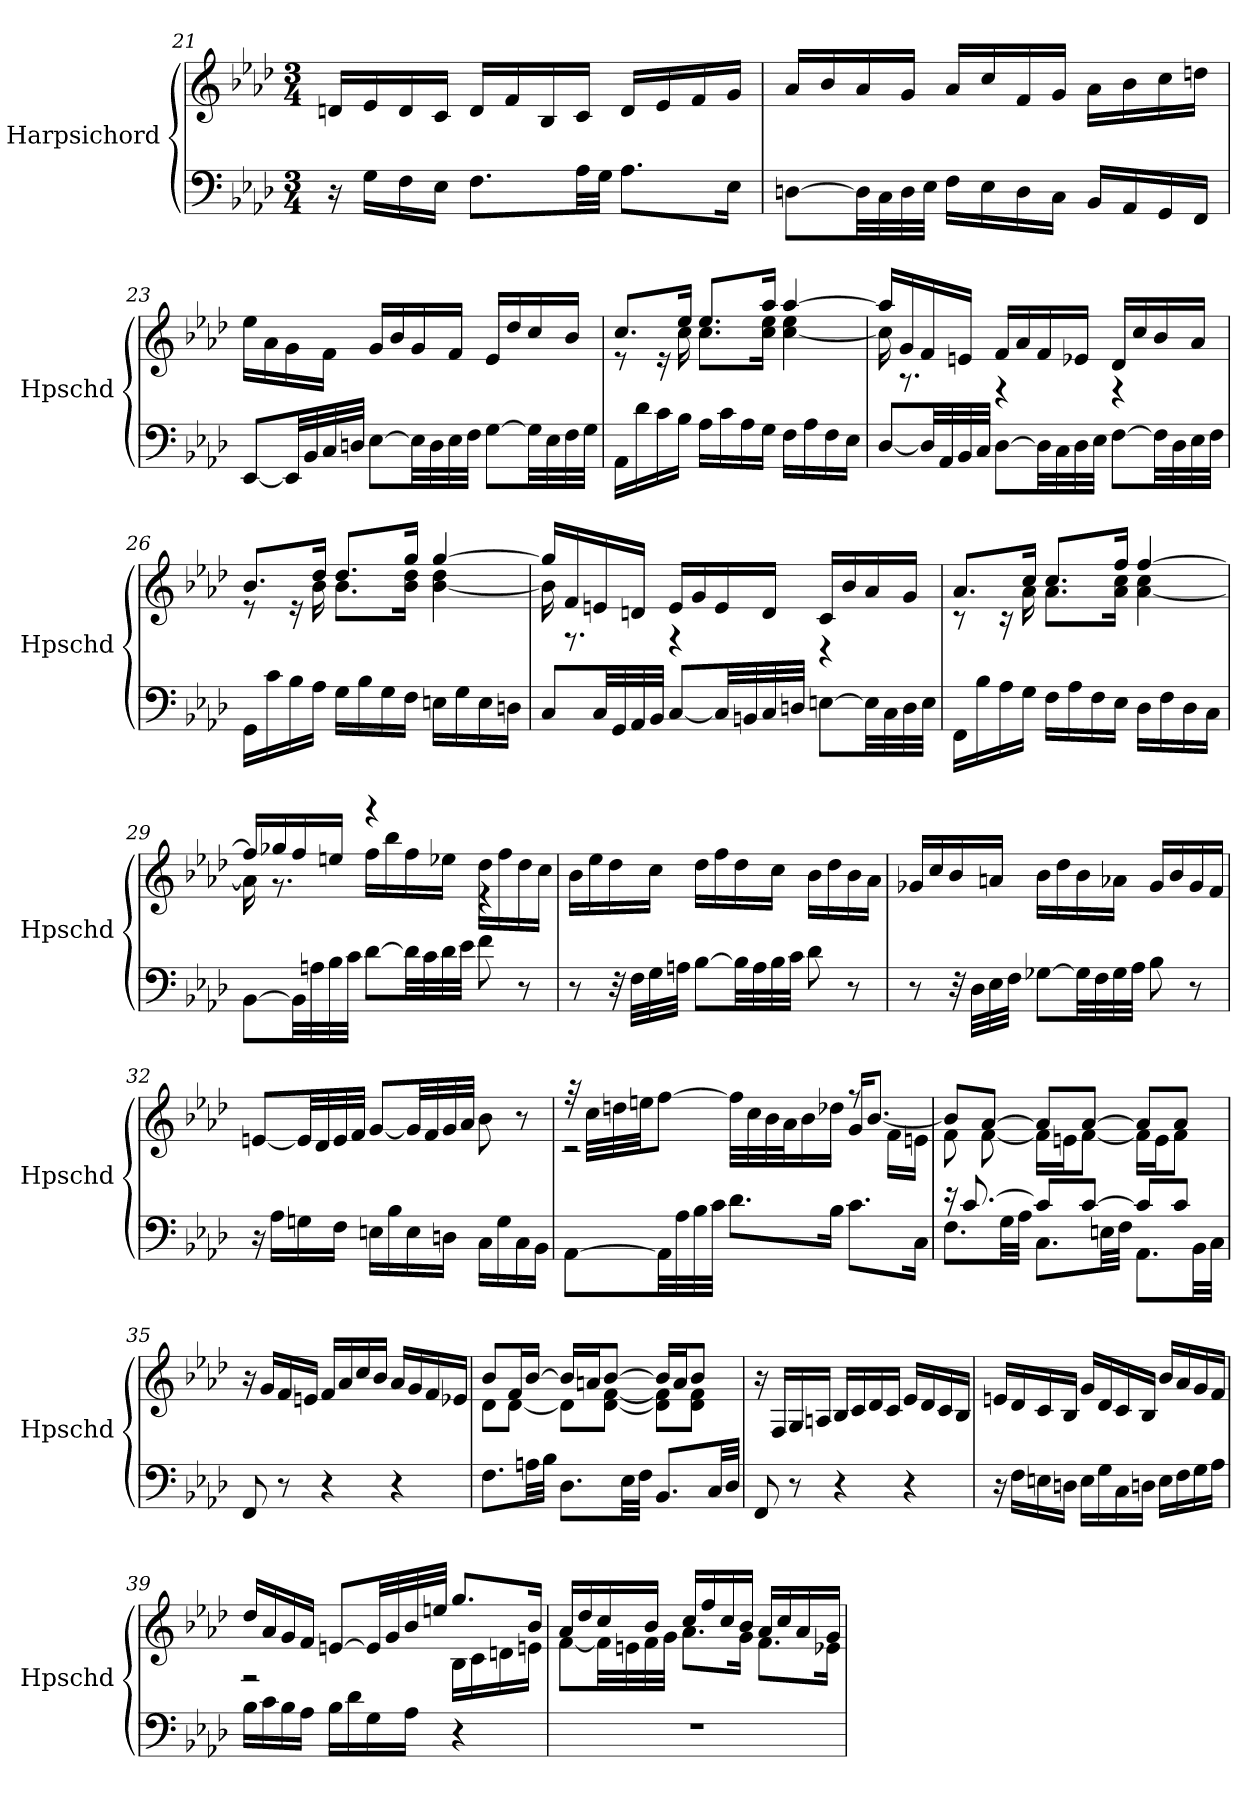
**kern	**kern
*part1	*part1
*staff2	*staff1
*I"Harpsichord	*
*I'Hpschd	*
*clefF4	*clefG2
*k[b-e-a-d-]	*k[b-e-a-d-]
*A-:	*A-:
*M3/4	*M3/4
=21	=21
16r	16dn/LL
16G\LL	16e-/
16F\	16d/
16E-\JJ	16c/JJ
8.F\L	16d/LL
.	16f/
.	16B-/
32A-\LL	16c/JJ
32G\JJJ	.
8.A-\L	16d/LL
.	16e-/
.	16f/
16E-\Jk	16g/JJ
=22	=22
[8Dn\L	16a-/LL
.	16b-/
32D\LL]	16a-/
32C\	.
32D\	16g/JJ
32E-\JJJ	.
16F\LL	16a-/LL
16E-\	16cc/
16D\	16f/
16C\JJ	16g/JJ
16BB-/LL	16a-\LL
16AA-/	16b-\
16GG/	16cc\
16FF/JJ	16ddn\JJ
=23	=23
[8EE-/L	16ee-\LL
.	16a-\
32EE-/LL]	16g\
32BB-/	.
32C/	16f\JJ
32Dn/JJJ	.
[8E-\L	16g/LL
.	16b-/
32E-\LL]	16g/
32D\	.
32E-\	16f/JJ
32F\JJJ	.
[8G\L	16e-/LL
.	16dd-/
32G\LL]	16cc/
32E-\	.
32F\	16b-/JJ
32G\JJJ	.
=24	=24
*	*^
16AA-\LL	8.cc/L	8r
16d-\	.	.
16c\	.	16r
16B-\JJ	16ee-/Jk	16cc\
16A-\LL	8.ee-/L	8.cc\L
16c\	.	.
16A-\	.	.
16G\JJ	16aa-/Jk	16cc\ 16ee-\Jk
16F\LL	[4aa-/	[4cc\ 4ee-\
16A-\	.	.
16F\	.	.
16E-\JJ	.	.
=25	=25	=25
[8D-/L	16aa-/LL]	16cc\]
.	16g/	8.r
32D-/LL]	16f/	.
32AA-/	.	.
32BB-/	16en/JJ	.
32C/JJJ	.	.
[8D-\L	16f/LL	4r
.	16a-/	.
32D-\LL]	16f/	.
32C\	.	.
32D-\	16e-X/JJ	.
32E-\JJJ	.	.
[8F\L	16d-/LL	4r
.	16cc/	.
32F\LL]	16b-/	.
32D-\	.	.
32E-\	16a-/JJ	.
32F\JJJ	.	.
=26	=26	=26
16GG\LL	8.b-/L	8r
16c\	.	.
16B-\	.	16r
16A-\JJ	16dd-/Jk	16b-\
16G\LL	8.dd-/L	8.b-\L
16B-\	.	.
16G\	.	.
16F\JJ	16gg/Jk	16b-\ 16dd-\Jk
16En\LL	[4gg/	[4b-\ 4dd-\
16G\	.	.
16E\	.	.
16Dn\JJ	.	.
=27	=27	=27
8C/L	16gg/LL]	16b-\]
.	16f/	8.r
32C/LL	16en/	.
32GG/	.	.
32AA-/	16dn/JJ	.
32BB-/JJJ	.	.
[8C/L	16e/LL	4r
.	16g/	.
32C/LL]	16e/	.
32BBn/	.	.
32C/	16d/JJ	.
32Dn/JJJ	.	.
[8En\L	16c/LL	4r
.	16b-/	.
32E\LL]	16a-/	.
32C\	.	.
32D\	16g/JJ	.
32E\JJJ	.	.
=28	=28	=28
16FF\LL	8.a-/L	8r
16B-\	.	.
16A-\	.	16r
16G\JJ	16cc/Jk	16a-\
16F\LL	8.cc/L	8.a-\L
16A-\	.	.
16F\	.	.
16E-\JJ	16ff/Jk	16a-\ 16cc\Jk
16D-\LL	[4ff/	[4a-\ 4cc\
16F\	.	.
16D-\	.	.
16C\JJ	.	.
=29	=29	=29
[8BB-\L	16ff/LL]	16a-\]
.	16gg-X/	8.r
32BB-\LL]	16ff/	.
32An\	.	.
32B-\	16een/JJ	.
32c\JJJ	.	.
[8d-\L	4r	16ff\LL
.	.	16bb-\
32d-\LL]	.	16ff\
32c\	.	.
32d-\	.	16ee-X\JJ
32e-\JJJ	.	.
8f\	16dd-\LL	4r
.	16ff\	.
8r	16dd-\	.
.	16cc\JJ	.
*	*v	*v
=30	=30
8r	16b-\LL
.	16ee-\
32r	16dd-\
32F\LLL	.
32G\	16cc\JJ
32An\JJJ	.
[8B-\L	16dd-\LL
.	16ff\
32B-\LL]	16dd-\
32A\	.
32B-\	16cc\JJ
32c\JJJ	.
8d-\	16b-\LL
.	16dd-\
8r	16b-\
.	16a-\JJ
=31	=31
8r	16g-X/LL
.	16cc/
32r	16b-/
32D-\LLL	.
32E-\	16an/JJ
32F\JJJ	.
[8G-X\L	16b-\LL
.	16dd-\
32G-\LL]	16b-\
32F\	.
32G-\	16a-X\JJ
32A-\JJJ	.
8B-\	16g-/LL
.	16b-/
8r	16g-/
.	16f/JJ
=32	=32
16r	[8en/L
16A-\LL	.
16Gn\	32e/LL]
.	32d-/
16F\JJ	32e/
.	32f/JJJ
16En\LL	[8g/L
16B-\	.
16E\	32g/LL]
.	32f/
16Dn\JJ	32g/
.	32a-/JJJ
16C\LL	8b-\
16G\	.
16C\	8r
16BB-\JJ	.
=33	=33
*	*^
[8AA-\L	32r	2r
.	32cc\LLL	.
.	32ddn\	.
.	32een\JJ	.
32AA-\LL]	[8ff\J	.
32A-\	.	.
32B-\	.	.
32c\JJJ	.	.
8.d-\L	32ff\LLL]	.
.	32cc\	.
.	32b-\	.
.	32a-\J	.
.	16b-\	.
16B-\Jk	16dd-X\JJ	.
8.c\L	8r	16g/KL
.	.	[8.b-/J
.	16f\LL	.
16C\Jk	16en\JJ	.
=34	=34	=34
*^	*	*
16r	8.F\L	8b-/L]	8f\
[8.c/	.	.	.
.	.	[8a-/J	[8f\
.	32G\LL	.	.
.	32A-\JJJ	.	.
8c/L]	8.C\L	8a-/L]	16f\LL]
.	.	.	16en\J
[8c/J	.	[8a-/J	[8f\J
.	32En\LL	.	.
.	32F\JJJ	.	.
8c/L]	8.AA-\L	8a-/L]	16f\LL]
.	.	.	16e\J
8c/J	.	8a-/J	8f\J
.	32BB-\LL	.	.
.	32C\JJJ	.	.
*v	*v	*	*
*	*v	*v
=35	=35
8FF/	16r
.	16g/LL
8r	16f/
.	16en/JJ
4r	16f/LL
.	16a-/
.	16cc/
.	16b-/JJ
4r	16a-/LL
.	16g/
.	16f/
.	16e-X/JJ
=36	=36
*	*^
8.F\L	8b-/L	8d-\L
.	16f/L	[8d-\J
32An\LL	[16b-/JJ	.
32B-\JJJ	.	.
8.D-\L	16b-/LL]	8d-\L]
.	16an/J	.
.	[8b-/J	[8d-\ [8f\J
32E-\LL	.	.
32F\JJJ	.	.
8.BB-/L	16b-/LL]	8d-]\ 8f]\L
.	16a/J	.
.	8b-/J	8d-\ 8f\J
32C/LL	.	.
32D-/JJJ	.	.
*	*v	*v
=37	=37
8FF/	16r
.	16F/LL
8r	16G/
.	16An/JJ
4r	16B-/LL
.	16c/
.	16d-/
.	16c/JJ
4r	16e-/LL
.	16d-/
.	16c/
.	16B-/JJ
=38	=38
16r	16en/LL
16F\LL	16d-/
16En\	16c/
16Dn\JJ	16B-/JJ
16E\LL	16g/LL
16G\	16d-/
16C\	16c/
16Dn\JJ	16B-/JJ
16E\LL	16b-/LL
16F\	16a-/
16G\	16g/
16A-\JJ	16f/JJ
=39	=39
*	*^
16B-\LL	16dd-/LL	2r
16c\	16a-/	.
16B-\	16g/	.
16A-\JJ	16f/JJ	.
16B-\LL	[8en/L	.
16d-\	.	.
16G\	32e/LL]	.
.	32g/	.
16A-\JJ	32b-/	.
.	32een/JJJ	.
4r	8.gg/L	16B-\LL
.	.	16c\
.	.	16dn\
.	16b-/Jk	16en\JJ
=40	=40	=40
2.r	16a-/LL	[8f\L
.	16dd-/	.
.	16cc/	32f\LL]
.	.	32en\
.	16b-/JJ	32f\
.	.	32g\JJJ
.	16cc/LL	8.a-\L
.	16ff/	.
.	16cc/	.
.	16b-/JJ	16g\Jk
.	16a-/LL	8.f\L
.	16cc/	.
.	16a-/	.
.	16g/JJ	16e-X\Jk
*	*v	*v
=	=
*-	*-
